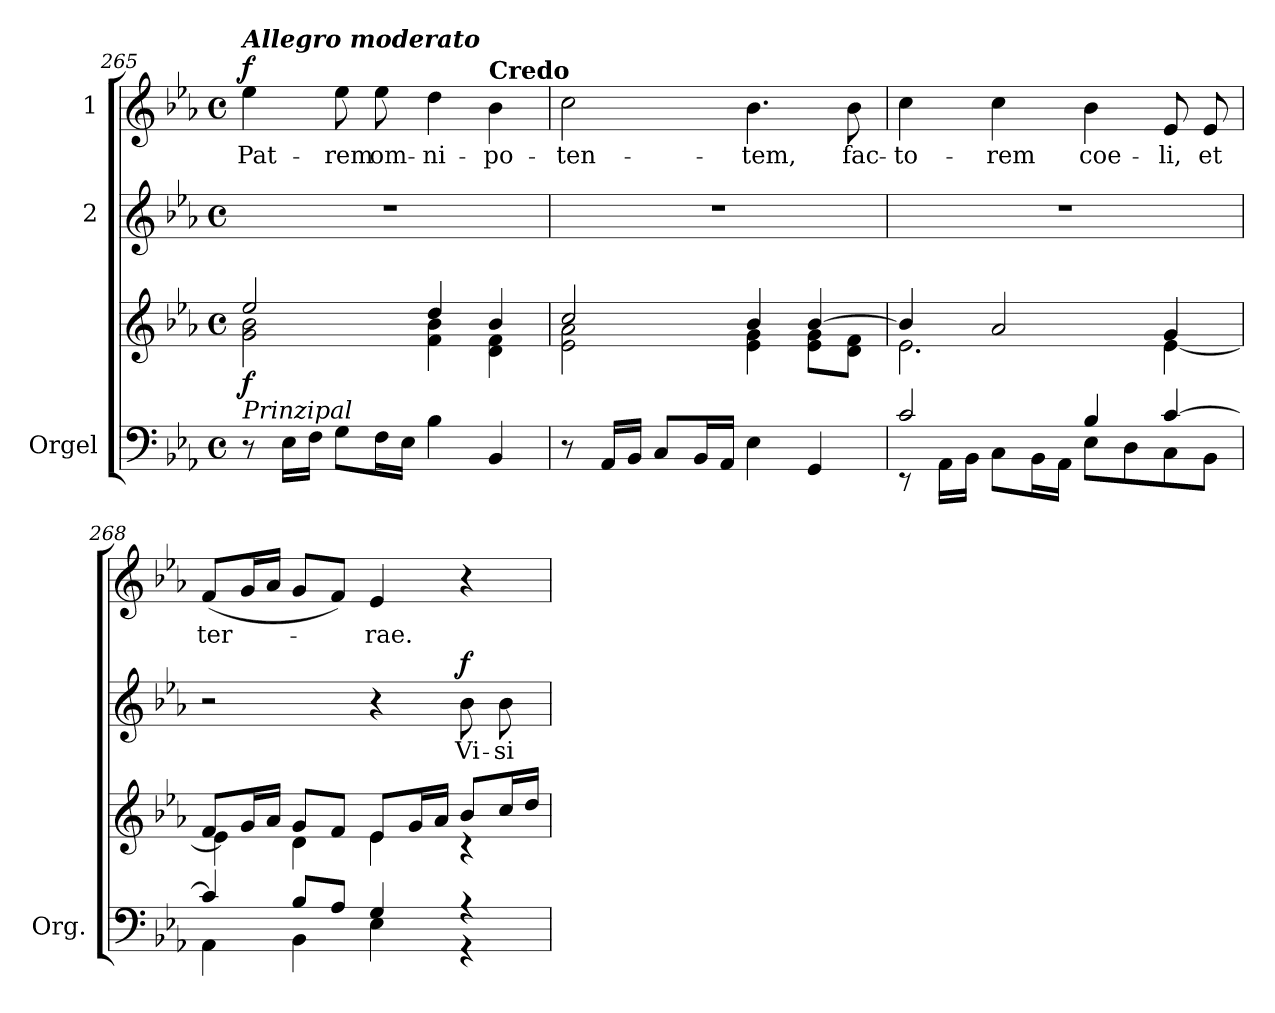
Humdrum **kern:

**kern	**kern	**dynam	**kern	**text	**dynam	**kern	**text	**dynam
*part3	*part3	*part3	*part2	*part2	*part2	*part1	*part1	*part1
*staff4	*staff3	*staff3/4	*staff2	*staff2	*staff2	*staff1	*staff1	*staff1
*I"Orgel	*	*	*I"2	*	*	*I"1	*	*
*I'Org.	*	*	*	*	*	*	*	*
!!LO:LB:g=z
*clefF4	*clefG2	*	*clefG2	*	*	*clefG2	*	*
*k[b-e-a-]	*k[b-e-a-]	*	*k[b-e-a-]	*	*	*k[b-e-a-]	*	*
*E-:	*E-:	*	*E-:	*	*	*E-:	*	*
*M4/4	*M4/4	*	*M4/4	*	*	*M4/4	*	*
*met(c)	*met(c)	*	*met(c)	*	*	*met(c)	*	*
=265	=265	=265	=265	=265	=265	=265	=265	=265
*	*^	*	*	*	*	*	*	*
!	!	!	!	!	!	!	!LO:TX:a:Bi:t=Allegro moderato	!	!
!	!LO:TX:b:i:t=Prinzipal	!	!	!	!	!	!	!	!
!	!	!	!LO:DY:b	!	!	!	!	!LO:LY:b	!LO:DY:a
8r	2ee-/	2g\ 2b-\	f	1r	.	.	4ee-\	Pat-	f
16E-\LL	.	.	.	.	.	.	.	.	.
16F\JJ	.	.	.	.	.	.	.	.	.
!	!	!	!	!	!	!	!	!LO:LY:b	!
8G\L	.	.	.	.	.	.	8ee-\	-rem	.
!	!	!	!	!	!	!	!	!LO:LY:b	!
16F\L	.	.	.	.	.	.	8ee-\	om-	.
16E-\JJ	.	.	.	.	.	.	.	.	.
!	!	!	!	!	!	!	!	!LO:LY:b	!
4B-\	4dd/	4f\ 4b-\	.	.	.	.	4dd\	-ni-	.
!	!	!	!	!	!	!	!LO:TX:a:B:t=Credo	!	!
!	!	!	!	!	!	!	!	!LO:LY:b	!
4BB-/	4b-/	4d\ 4f\	.	.	.	.	4b-\	-po-	.
=266	=266	=266	=266	=266	=266	=266	=266	=266	=266
!	!	!	!	!	!	!	!	!LO:LY:b	!
8r	2cc/	2e-\ 2a-\	.	1r	.	.	2cc\	-ten-	.
16AA-/LL	.	.	.	.	.	.	.	.	.
16BB-/JJ	.	.	.	.	.	.	.	.	.
8C/L	.	.	.	.	.	.	.	.	.
16BB-/L	.	.	.	.	.	.	.	.	.
16AA-/JJ	.	.	.	.	.	.	.	.	.
!	!	!	!	!	!	!	!	!LO:LY:b	!
4E-\	4b-/	4e-\ 4g\	.	.	.	.	4.b-\	-tem,	.
4GG/	[>4b-/	8e-\ 8g\L	.	.	.	.	.	.	.
!	!	!	!	!	!	!	!	!LO:LY:b	!
.	.	8d\ 8f\J	.	.	.	.	8b-\	fac-	.
=267	=267	=267	=267	=267	=267	=267	=267	=267	=267
*^	*	*	*	*	*	*	*	*	*
!	!	!	!	!	!	!	!	!	!LO:LY:b	!
2c/	8rEE	4b-/]	2.e-\	.	1r	.	.	4cc\	-to-	.
.	16AA-\LL	.	.	.	.	.	.	.	.	.
.	16BB-\JJ	.	.	.	.	.	.	.	.	.
!	!	!	!	!	!	!	!	!	!LO:LY:b	!
.	8C\L	2a-/	.	.	.	.	.	4cc\	-rem	.
.	16BB-\L	.	.	.	.	.	.	.	.	.
.	16AA-\JJ	.	.	.	.	.	.	.	.	.
!	!	!	!	!	!	!	!	!	!LO:LY:b	!
4B-/	8E-\L	.	.	.	.	.	.	4b-\	coe-	.
.	8D\	.	.	.	.	.	.	.	.	.
!	!	!	!	!	!	!	!	!	!LO:LY:b	!
[>4c/	8C\	4g/	[<4e-\	.	.	.	.	8e-/	-li,	.
!	!	!	!	!	!	!	!	!	!LO:LY:b	!
.	8BB-\J	.	.	.	.	.	.	8e-/	et	.
=268	=268	=268	=268	=268	=268	=268	=268	=268	=268	=268
!	!	!	!	!	!	!	!	!	!LO:LY:b	!
4c/]	4AA-\	8f/L	4e-\]	.	2r	.	.	(<8f/L	ter-	.
.	.	16g/L	.	.	.	.	.	16g/L	.	.
.	.	16a-/JJ	.	.	.	.	.	16a-/JJ	.	.
8B-/L	4BB-\	8g/L	4d\	.	.	.	.	8g/L	.	.
8A-/J	.	8f/J	.	.	.	.	.	8f/J)	.	.
!	!	!	!	!	!	!	!	!	!LO:LY:b	!
4G/	4E-\	8e-/L	4e-\	.	4r	.	.	4e-/	-rae.	.
.	.	16g/L	.	.	.	.	.	.	.	.
.	.	16a-/JJ	.	.	.	.	.	.	.	.
!	!	!	!	!	!	!LO:LY:b	!LO:DY:a	!	!	!
4r	4r	8b-/L	4rc	.	8b-\	Vi-	f	4r	.	.
!	!	!	!	!	!	!LO:LY:b	!	!	!	!
.	.	16cc/L	.	.	8b-\	-si-	.	.	.	.
.	.	16dd/JJ	.	.	.	.	.	.	.	.
*v	*v	*	*	*	*	*	*	*	*	*
*	*v	*v	*	*	*	*	*	*	*
=	=	=	=	=	=	=	=	=
*-	*-	*-	*-	*-	*-	*-	*-	*-
